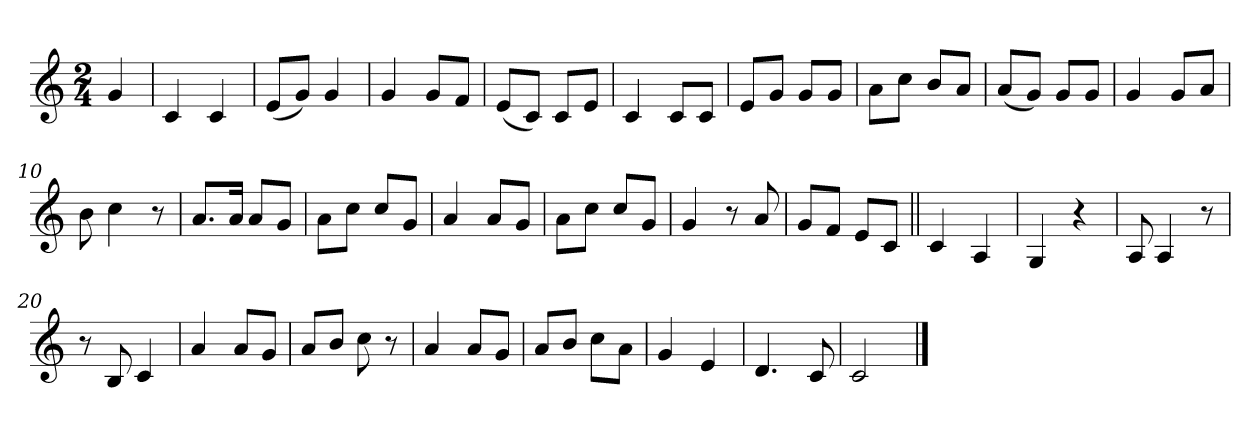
**kern
*part1
*staff1
*clefG2
*M2/4
*MM110
=
4g
=1
4c
4c
=2
(8e/L
8g/J)
4g
=3
4g
8g/L
8f/J
=4
(8e/L
8c/J)
8c/L
8e/J
=5
4c
8c/L
8c/J
=6
8e/L
8g/J
8g/L
8g/J
=7
8a\L
8cc\J
8b/L
8a/J
=8
(8a/L
8g/J)
8g/L
8g/J
=9
4g
8g/L
8a/J
=10
8b
4cc
8r
=11
8.a/L
16a/Jk
8a/L
8g/J
=12
8a\L
8cc\J
8cc/L
8g/J
=13
4a
8a/L
8g/J
=14
8a\L
8cc\J
8cc/L
8g/J
=15
4g
8r
8a
=16
8g/L
8f/J
8e/L
8c/J
=17||
4c
4A
=18
4G
4r
=19
8A
4A
8r
=20
8r
8B
4c
=21
4a
8a/L
8g/J
=22
8a/L
8b/J
8cc
8r
=23
4a
8a/L
8g/J
=24
8a/L
8b/J
8cc\L
8a\J
=25
4g
4e
=26
4.d
8c
=27
2c
==
*-
